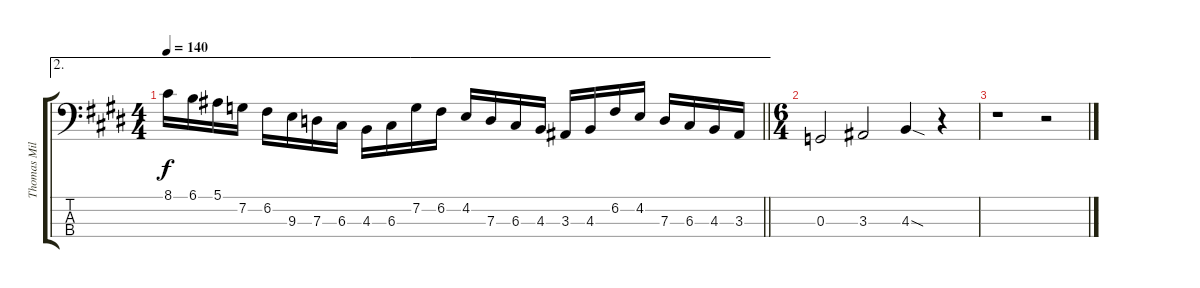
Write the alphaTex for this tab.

\track ("Thomas Miller" "Thomas Mil") {instrument electricbassfinger}
\staff {score tabs}
\tuning (F2 C2 G1 D1) {hide}
\ae 2
\ts (4 4)
\tempo 140
\clef f4
\barLineRight lightlight
\ks e
8.1.16{dy f} 6.1.16 5.1.16 7.2.16 6.2.16 9.3.16 7.3.16 6.3.16 4.3.16 6.3.16 7.2.16 6.2.16 4.2.16 7.3.16 6.3.16 4.3.16 3.3.16 4.3.16 6.2.16 4.2.16 7.3.16 6.3.16 4.3.16 3.3.16 |
\ts (6 4)
0.3.2 3.3.2 4.3{sod}.4 r.4 |
r.1 r.2
